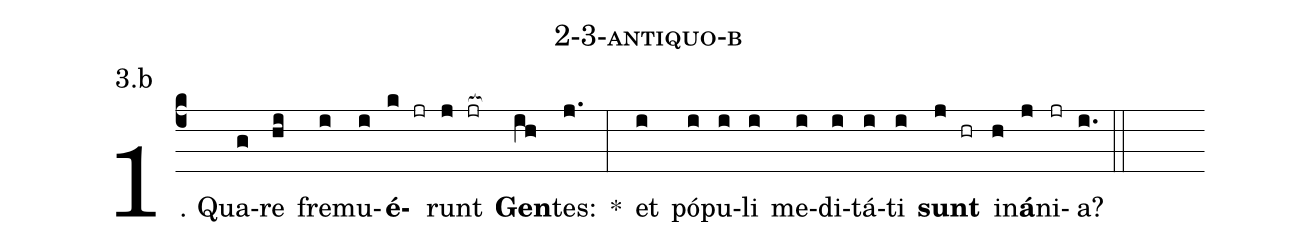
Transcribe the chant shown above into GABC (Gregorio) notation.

name: 2-3-antiquo-b;
annotation: 3.b;
%%
(c4)1. Qua(g)re(hi) fre(i)mu(i)<b>é</b>(k jr)runt(j jr[ocb:1{]) <b>Gen</b>(ih[ocb:0}])tes:(j.) *(:) et(i) pó(i)pu(i)li(i) me(i)di(i)tá(i)ti(i) <b>sunt</b>(j hr) in(h)<b>á</b>(j)ni(jr)a?(i.) (::)
